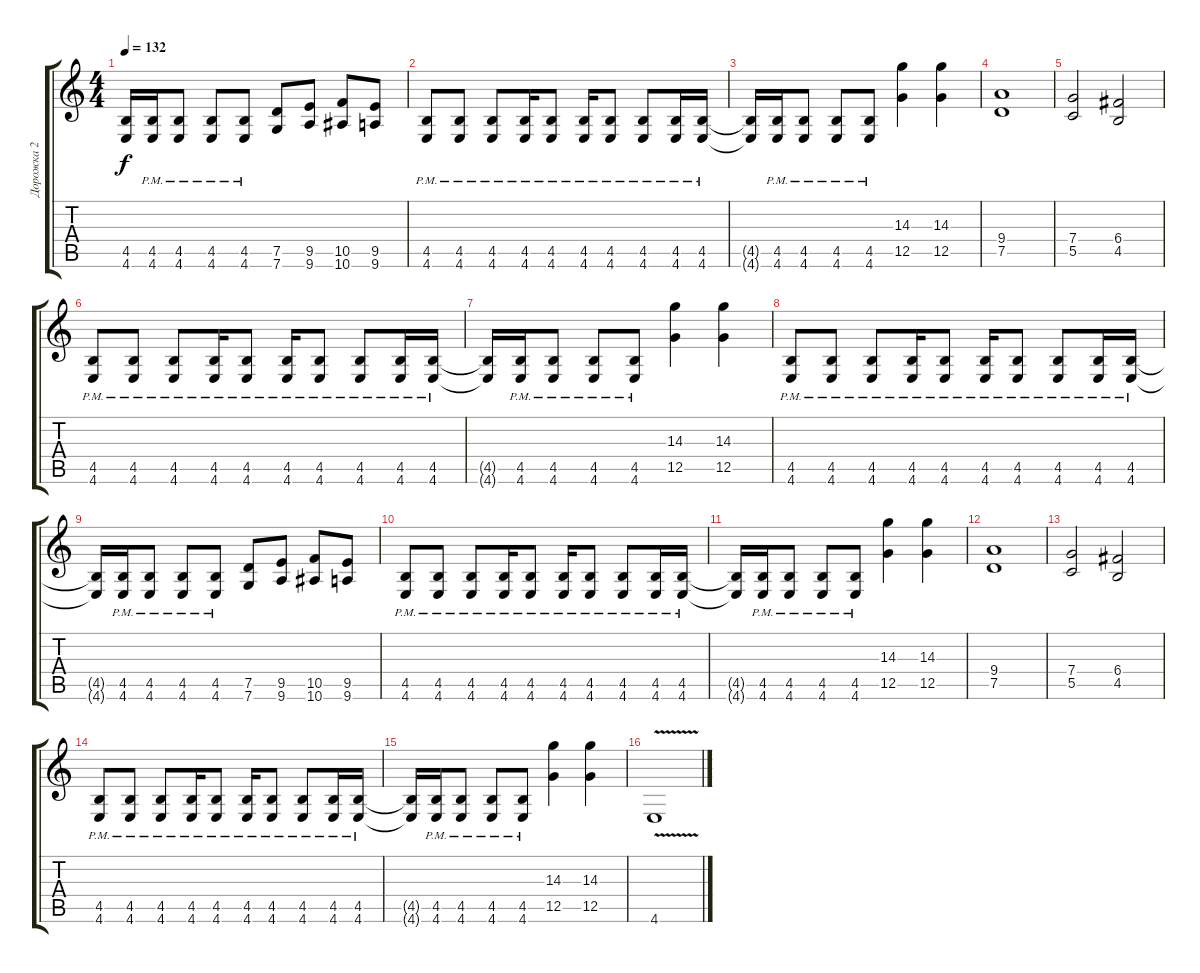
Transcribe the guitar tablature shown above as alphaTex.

\track ("Дорожка 2" "Дорожка 2") {instrument distortionguitar}
\staff {score tabs}
\tuning (D4 A3 F3 C3 G2 C2) {hide}
\ts (4 4)
\tempo 132
\clef g2
\ks c
(4.5{t} 4.6{t}).16{dy f} (4.5{pm} 4.6{pm}).16 (4.5{pm} 4.6{pm}).8 (4.5{pm} 4.6{pm}).8 (4.5{pm} 4.6).8 (7.5 7.6).8 (9.5 9.6).8 (10.5 10.6).8 (9.5 9.6).8 |
(4.5{pm} 4.6{pm}).8 (4.5{pm} 4.6{pm}).8 (4.5{pm} 4.6{pm}).8 (4.5{pm} 4.6{pm}).16 (4.5{pm} 4.6{pm}).8 (4.5{pm} 4.6{pm}).16 (4.5{pm} 4.6{pm}).8 (4.5{pm} 4.6{pm}).8 (4.5{pm} 4.6{pm}).16 (4.5{pm} 4.6{pm}).16 |
(4.5{t} 4.6{t}).16 (4.5{pm} 4.6{pm}).16 (4.5{pm} 4.6{pm}).8 (4.5{pm} 4.6{pm}).8 (4.5{pm} 4.6).8 (14.3 12.5).4 (14.3 12.5).4 |
(9.4 7.5).1 |
(7.4 5.5).2 (6.4 4.5).2 |
(4.5{pm} 4.6{pm}).8 (4.5{pm} 4.6{pm}).8 (4.5{pm} 4.6{pm}).8 (4.5{pm} 4.6{pm}).16 (4.5{pm} 4.6{pm}).8 (4.5{pm} 4.6{pm}).16 (4.5{pm} 4.6{pm}).8 (4.5{pm} 4.6{pm}).8 (4.5{pm} 4.6{pm}).16 (4.5{pm} 4.6{pm}).16 |
(4.5{t} 4.6{t}).16 (4.5{pm} 4.6{pm}).16 (4.5{pm} 4.6{pm}).8 (4.5{pm} 4.6{pm}).8 (4.5{pm} 4.6).8 (14.3 12.5).4 (14.3 12.5).4 |
(4.5{pm} 4.6{pm}).8 (4.5{pm} 4.6{pm}).8 (4.5{pm} 4.6{pm}).8 (4.5{pm} 4.6{pm}).16 (4.5{pm} 4.6{pm}).8 (4.5{pm} 4.6{pm}).16 (4.5{pm} 4.6{pm}).8 (4.5{pm} 4.6{pm}).8 (4.5{pm} 4.6{pm}).16 (4.5{pm} 4.6{pm}).16 |
(4.5{t} 4.6{t}).16 (4.5{pm} 4.6{pm}).16 (4.5{pm} 4.6{pm}).8 (4.5{pm} 4.6{pm}).8 (4.5{pm} 4.6).8 (7.5 7.6).8 (9.5 9.6).8 (10.5 10.6).8 (9.5 9.6).8 |
(4.5{pm} 4.6{pm}).8 (4.5{pm} 4.6{pm}).8 (4.5{pm} 4.6{pm}).8 (4.5{pm} 4.6{pm}).16 (4.5{pm} 4.6{pm}).8 (4.5{pm} 4.6{pm}).16 (4.5{pm} 4.6{pm}).8 (4.5{pm} 4.6{pm}).8 (4.5{pm} 4.6{pm}).16 (4.5{pm} 4.6{pm}).16 |
(4.5{t} 4.6{t}).16 (4.5{pm} 4.6{pm}).16 (4.5{pm} 4.6{pm}).8 (4.5{pm} 4.6{pm}).8 (4.5{pm} 4.6).8 (14.3 12.5).4 (14.3 12.5).4 |
(9.4 7.5).1 |
(7.4 5.5).2 (6.4 4.5).2 |
(4.5{pm} 4.6{pm}).8 (4.5{pm} 4.6{pm}).8 (4.5{pm} 4.6{pm}).8 (4.5{pm} 4.6{pm}).16 (4.5{pm} 4.6{pm}).8 (4.5{pm} 4.6{pm}).16 (4.5{pm} 4.6{pm}).8 (4.5{pm} 4.6{pm}).8 (4.5{pm} 4.6{pm}).16 (4.5{pm} 4.6{pm}).16 |
(4.5{t} 4.6{t}).16 (4.5{pm} 4.6{pm}).16 (4.5{pm} 4.6{pm}).8 (4.5{pm} 4.6{pm}).8 (4.5{pm} 4.6).8 (14.3 12.5).4 (14.3 12.5).4 |
4.6{v}.1
